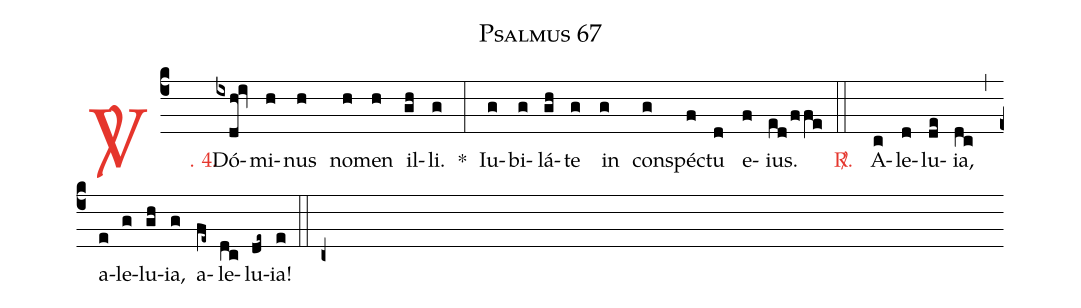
name: Psalmus 67;
%%
(c4)

<c><sp>V/</sp>. 4.</c>() Dó(ixdh!iv)mi(h)nus(h) no(h)men(h) il(gh)li.(g) *(:) Iu(g)bi(g)lá(gh)te(g) in(g) con(g)spéc(f)tu(d) e(f)ius.(ed/ffe)

(::)

<nlba><c><sp>R/</sp>.</c>() A</nlba>(c)le(d)lu(de)ia,(dc) (,) a(e)le(g)lu(gh)ia,(g) a(fe~)le(dc)lu(de~)ia!(e)

(::)

(c+)
